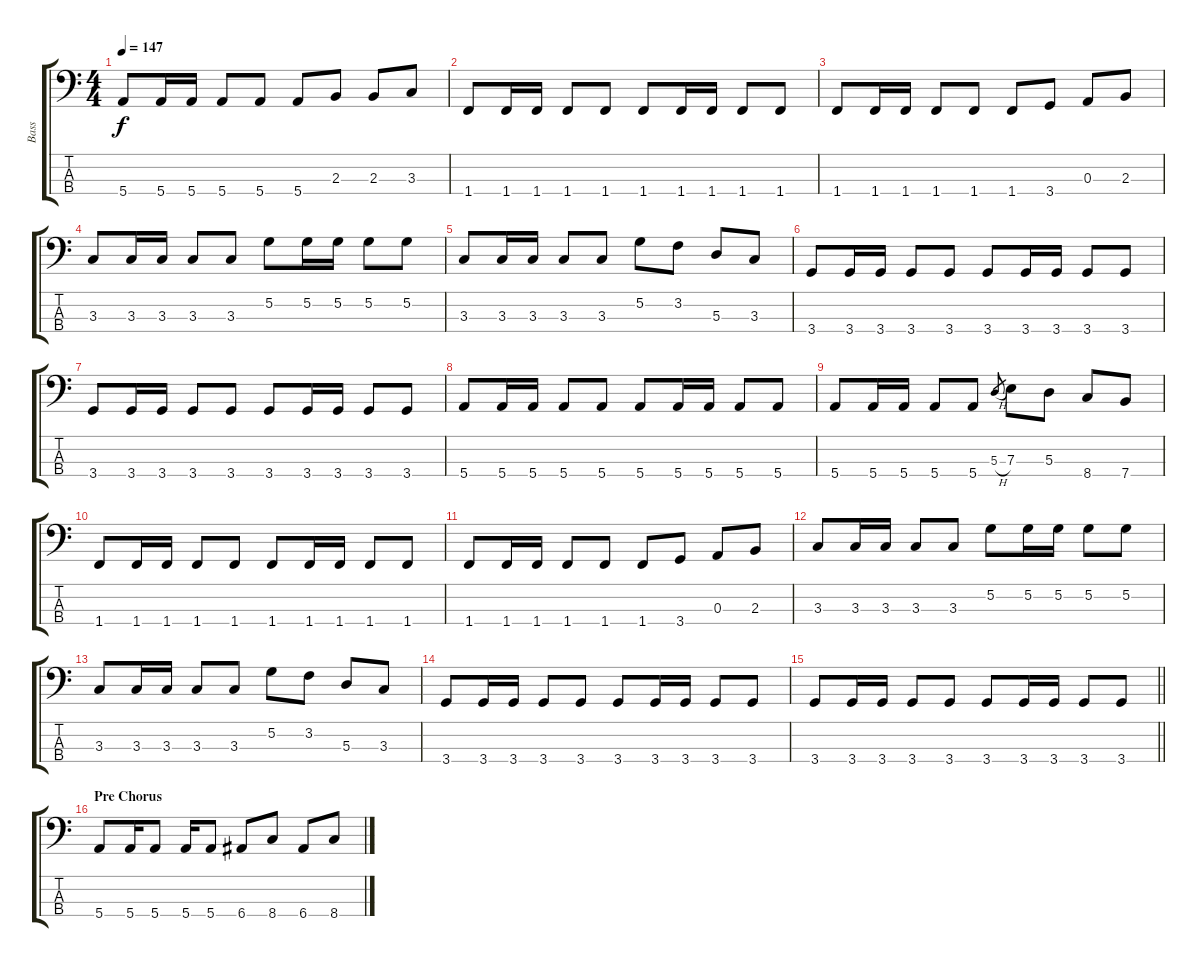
\track ("Bass" "Bass") {instrument electricbasspick}
\staff {score tabs}
\tuning (G2 D2 A1 E1) {hide}
\ts (4 4)
\tempo 147
\clef f4
\ks aminor
5.4.8{dy f} 5.4.16 5.4.16 5.4.8 5.4.8 5.4.8 2.3.8 2.3.8 3.3.8 |
1.4.8 1.4.16 1.4.16 1.4.8 1.4.8 1.4.8 1.4.16 1.4.16 1.4.8 1.4.8 |
1.4.8 1.4.16 1.4.16 1.4.8 1.4.8 1.4.8 3.4.8 0.3.8 2.3.8 |
3.3.8 3.3.16 3.3.16 3.3.8 3.3.8 5.2.8 5.2.16 5.2.16 5.2.8 5.2.8 |
3.3.8 3.3.16 3.3.16 3.3.8 3.3.8 5.2.8 3.2.8 5.3.8 3.3.8 |
3.4.8 3.4.16 3.4.16 3.4.8 3.4.8 3.4.8 3.4.16 3.4.16 3.4.8 3.4.8 |
3.4.8 3.4.16 3.4.16 3.4.8 3.4.8 3.4.8 3.4.16 3.4.16 3.4.8 3.4.8 |
5.4.8 5.4.16 5.4.16 5.4.8 5.4.8 5.4.8 5.4.16 5.4.16 5.4.8 5.4.8 |
5.4.8 5.4.16 5.4.16 5.4.8 5.4.8 5.3{h}.8{gr} 7.3.8 5.3.8 8.4.8 7.4.8 |
1.4.8 1.4.16 1.4.16 1.4.8 1.4.8 1.4.8 1.4.16 1.4.16 1.4.8 1.4.8 |
1.4.8 1.4.16 1.4.16 1.4.8 1.4.8 1.4.8 3.4.8 0.3.8 2.3.8 |
3.3.8 3.3.16 3.3.16 3.3.8 3.3.8 5.2.8 5.2.16 5.2.16 5.2.8 5.2.8 |
3.3.8 3.3.16 3.3.16 3.3.8 3.3.8 5.2.8 3.2.8 5.3.8 3.3.8 |
3.4.8 3.4.16 3.4.16 3.4.8 3.4.8 3.4.8 3.4.16 3.4.16 3.4.8 3.4.8 |
\barLineRight lightlight
3.4.8 3.4.16 3.4.16 3.4.8 3.4.8 3.4.8 3.4.16 3.4.16 3.4.8 3.4.8 |
\section ("" "Pre Chorus")
5.4.8 5.4.16 5.4.8 5.4.16 5.4.8 6.4.8 8.4.8 6.4.8 8.4.8
